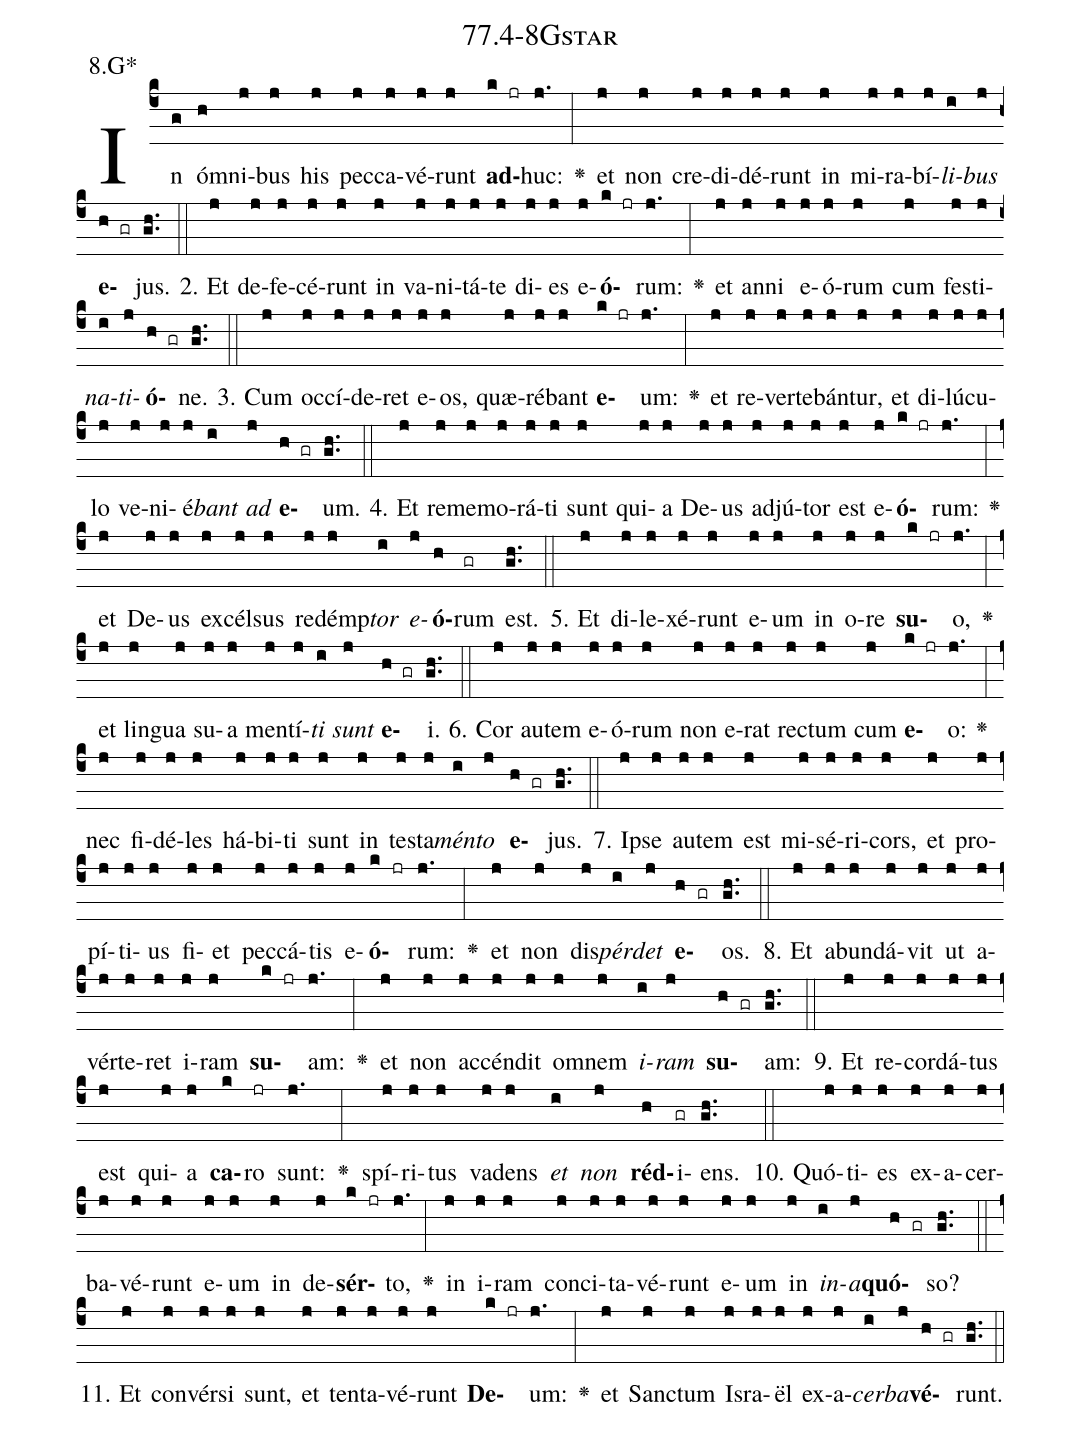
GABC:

name: 77.4-8Gstar;
annotation: 8.G*;
%%
(c4)In(g) óm(h)ni(j)bus(j) his(j) pec(j)ca(j)vé(j)runt(j) <b>ad</b>(k jr)huc:(j.) <v>\greheightstar</v>(:) et(j) non(j) cre(j)di(j)dé(j)runt(j) in(j) mi(j)ra(j)bí(j)<i>li</i>(i)<i>bus</i>(j) <b>e</b>(h gr)jus.(gh..) (::)
2. Et(j) de(j)fe(j)cé(j)runt(j) in(j) va(j)ni(j)tá(j)te(j) di(j)es(j) e(j)<b>ó</b>(k jr)rum:(j.) <v>\greheightstar</v>(:) et(j) an(j)ni(j) e(j)ó(j)rum(j) cum(j) fes(j)ti(j)<i>na</i>(i)<i>ti</i>(j)<b>ó</b>(h gr)ne.(gh..) (::)
3. Cum(j) oc(j)cí(j)de(j)ret(j) e(j)os,(j) quæ(j)ré(j)bant(j) <b>e</b>(k jr)um:(j.) <v>\greheightstar</v>(:) et(j) re(j)ver(j)te(j)bán(j)tur,(j) et(j) di(j)lú(j)cu(j)lo(j) ve(j)ni(j)é(j)<i>bant</i>(i) <i>ad</i>(j) <b>e</b>(h gr)um.(gh..) (::)
4. Et(j) re(j)me(j)mo(j)rá(j)ti(j) sunt(j) qui(j)a(j) De(j)us(j) ad(j)jú(j)tor(j) est(j) e(j)<b>ó</b>(k jr)rum:(j.) <v>\greheightstar</v>(:) et(j) De(j)us(j) ex(j)cél(j)sus(j) red(j)émp(j)<i>tor</i>(i) <i>e</i>(j)<b>ó</b>(h)rum(gr) est.(gh..) (::)
5. Et(j) di(j)le(j)xé(j)runt(j) e(j)um(j) in(j) o(j)re(j) <b>su</b>(k jr)o,(j.) <v>\greheightstar</v>(:) et(j) lin(j)gua(j) su(j)a(j) men(j)tí(j)<i>ti</i>(i) <i>sunt</i>(j) <b>e</b>(h gr)i.(gh..) (::)
6. Cor(j) au(j)tem(j) e(j)ó(j)rum(j) non(j) e(j)rat(j) rec(j)tum(j) cum(j) <b>e</b>(k jr)o:(j.) <v>\greheightstar</v>(:) nec(j) fi(j)dé(j)les(j) há(j)bi(j)ti(j) sunt(j) in(j) tes(j)ta(j)<i>mén</i>(i)<i>to</i>(j) <b>e</b>(h gr)jus.(gh..) (::)
7. Ip(j)se(j) au(j)tem(j) est(j) mi(j)sé(j)ri(j)cors,(j) et(j) pro(j)pí(j)ti(j)us(j) fi(j)et(j) pec(j)cá(j)tis(j) e(j)<b>ó</b>(k jr)rum:(j.) <v>\greheightstar</v>(:) et(j) non(j) dis(j)<i>pér</i>(i)<i>det</i>(j) <b>e</b>(h gr)os.(gh..) (::)
8. Et(j) ab(j)un(j)dá(j)vit(j) ut(j) a(j)vér(j)te(j)ret(j) i(j)ram(j) <b>su</b>(k jr)am:(j.) <v>\greheightstar</v>(:) et(j) non(j) ac(j)cén(j)dit(j) om(j)nem(j) <i>i</i>(i)<i>ram</i>(j) <b>su</b>(h gr)am:(gh..) (::)
9. Et(j) re(j)cor(j)dá(j)tus(j) est(j) qui(j)a(j) <b>ca</b>(k)ro(jr) sunt:(j.) <v>\greheightstar</v>(:) spí(j)ri(j)tus(j) va(j)dens(j) <i>et</i>(i) <i>non</i>(j) <b>réd</b>(h)i(gr)ens.(gh..) (::)
10. Quó(j)ti(j)es(j) ex(j)a(j)cer(j)ba(j)vé(j)runt(j) e(j)um(j) in(j) de(j)<b>sér</b>(k jr)to,(j.) <v>\greheightstar</v>(:) in(j) i(j)ram(j) con(j)ci(j)ta(j)vé(j)runt(j) e(j)um(j) in(j) <i>in</i>(i)<i>a</i>(j)<b>quó</b>(h gr)so?(gh..) (::)
11. Et(j) con(j)vér(j)si(j) sunt,(j) et(j) ten(j)ta(j)vé(j)runt(j) <b>De</b>(k jr)um:(j.) <v>\greheightstar</v>(:) et(j) Sanc(j)tum(j) Is(j)ra(j)ël(j) ex(j)a(j)<i>cer</i>(i)<i>ba</i>(j)<b>vé</b>(h gr)runt.(gh..) (::)
